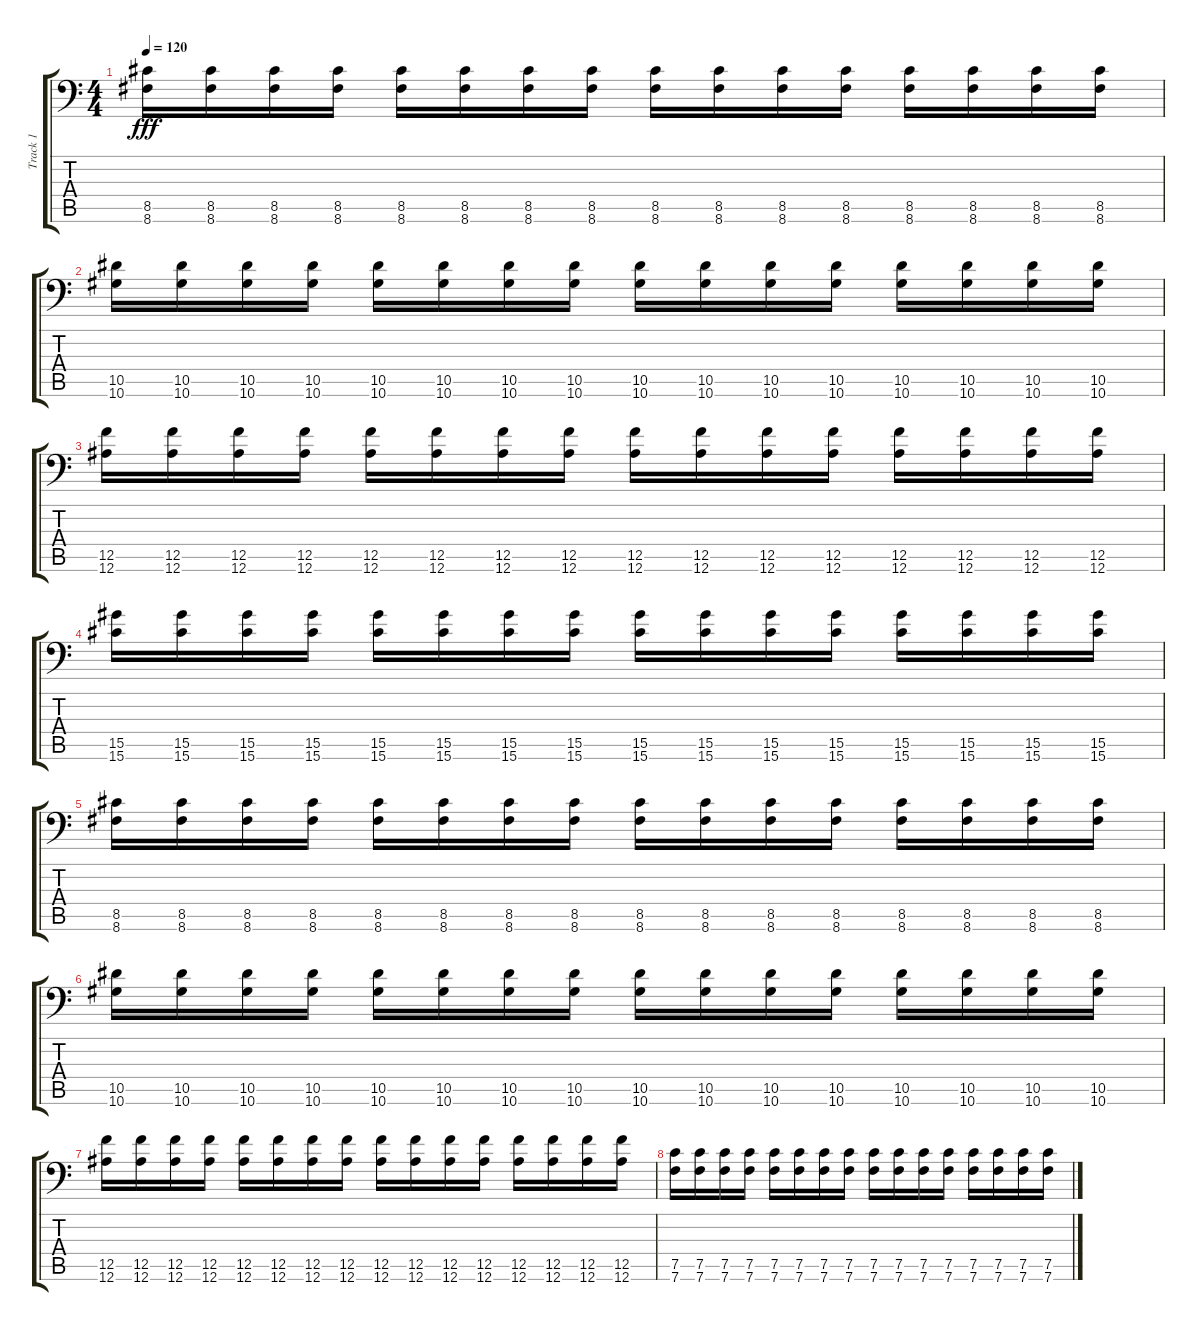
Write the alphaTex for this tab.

\track ("Track 1" "Track 1") {instrument overdrivenguitar}
\staff {score tabs}
\tuning (C4 G3 Eb3 Bb2 F2 Bb1) {hide}
\ts (4 4)
\tempo 120
\clef f4
\ks c
(8.5 8.6).16{dy fff} (8.5 8.6).16 (8.5 8.6).16 (8.5 8.6).16 (8.5 8.6).16 (8.5 8.6).16 (8.5 8.6).16 (8.5 8.6).16 (8.5 8.6).16 (8.5 8.6).16 (8.5 8.6).16 (8.5 8.6).16 (8.5 8.6).16 (8.5 8.6).16 (8.5 8.6).16 (8.5 8.6).16 |
(10.5 10.6).16 (10.5 10.6).16 (10.5 10.6).16 (10.5 10.6).16 (10.5 10.6).16 (10.5 10.6).16 (10.5 10.6).16 (10.5 10.6).16 (10.5 10.6).16 (10.5 10.6).16 (10.5 10.6).16 (10.5 10.6).16 (10.5 10.6).16 (10.5 10.6).16 (10.5 10.6).16 (10.5 10.6).16 |
(12.5 12.6).16 (12.5 12.6).16 (12.5 12.6).16 (12.5 12.6).16 (12.5 12.6).16 (12.5 12.6).16 (12.5 12.6).16 (12.5 12.6).16 (12.5 12.6).16 (12.5 12.6).16 (12.5 12.6).16 (12.5 12.6).16 (12.5 12.6).16 (12.5 12.6).16 (12.5 12.6).16 (12.5 12.6).16 |
(15.5 15.6).16 (15.5 15.6).16 (15.5 15.6).16 (15.5 15.6).16 (15.5 15.6).16 (15.5 15.6).16 (15.5 15.6).16 (15.5 15.6).16 (15.5 15.6).16 (15.5 15.6).16 (15.5 15.6).16 (15.5 15.6).16 (15.5 15.6).16 (15.5 15.6).16 (15.5 15.6).16 (15.5 15.6).16 |
(8.5 8.6).16 (8.5 8.6).16 (8.5 8.6).16 (8.5 8.6).16 (8.5 8.6).16 (8.5 8.6).16 (8.5 8.6).16 (8.5 8.6).16 (8.5 8.6).16 (8.5 8.6).16 (8.5 8.6).16 (8.5 8.6).16 (8.5 8.6).16 (8.5 8.6).16 (8.5 8.6).16 (8.5 8.6).16 |
(10.5 10.6).16 (10.5 10.6).16 (10.5 10.6).16 (10.5 10.6).16 (10.5 10.6).16 (10.5 10.6).16 (10.5 10.6).16 (10.5 10.6).16 (10.5 10.6).16 (10.5 10.6).16 (10.5 10.6).16 (10.5 10.6).16 (10.5 10.6).16 (10.5 10.6).16 (10.5 10.6).16 (10.5 10.6).16 |
(12.5 12.6).16 (12.5 12.6).16 (12.5 12.6).16 (12.5 12.6).16 (12.5 12.6).16 (12.5 12.6).16 (12.5 12.6).16 (12.5 12.6).16 (12.5 12.6).16 (12.5 12.6).16 (12.5 12.6).16 (12.5 12.6).16 (12.5 12.6).16 (12.5 12.6).16 (12.5 12.6).16 (12.5 12.6).16 |
(7.5 7.6).16 (7.5 7.6).16 (7.5 7.6).16 (7.5 7.6).16 (7.5 7.6).16 (7.5 7.6).16 (7.5 7.6).16 (7.5 7.6).16 (7.5 7.6).16 (7.5 7.6).16 (7.5 7.6).16 (7.5 7.6).16 (7.5 7.6).16 (7.5 7.6).16 (7.5 7.6).16 (7.5 7.6).16
